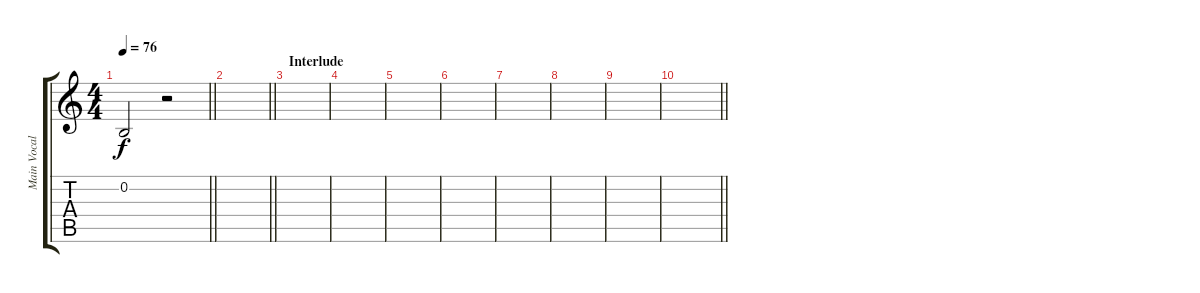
\track ("Main Vocals" "Main Vocal") {instrument clarinet}
\staff {score tabs}
\tuning (E4 B3 G3 D3 A2 E2) {hide}
\ts (4 4)
\tempo 76
\clef g2
\barLineRight lightlight
\ks c
0.2{t}.2{dy f} r.2 |
\barLineRight lightlight
|
\section ("" "Interlude")
|
|
|
|
|
|
|
\barLineRight lightlight
